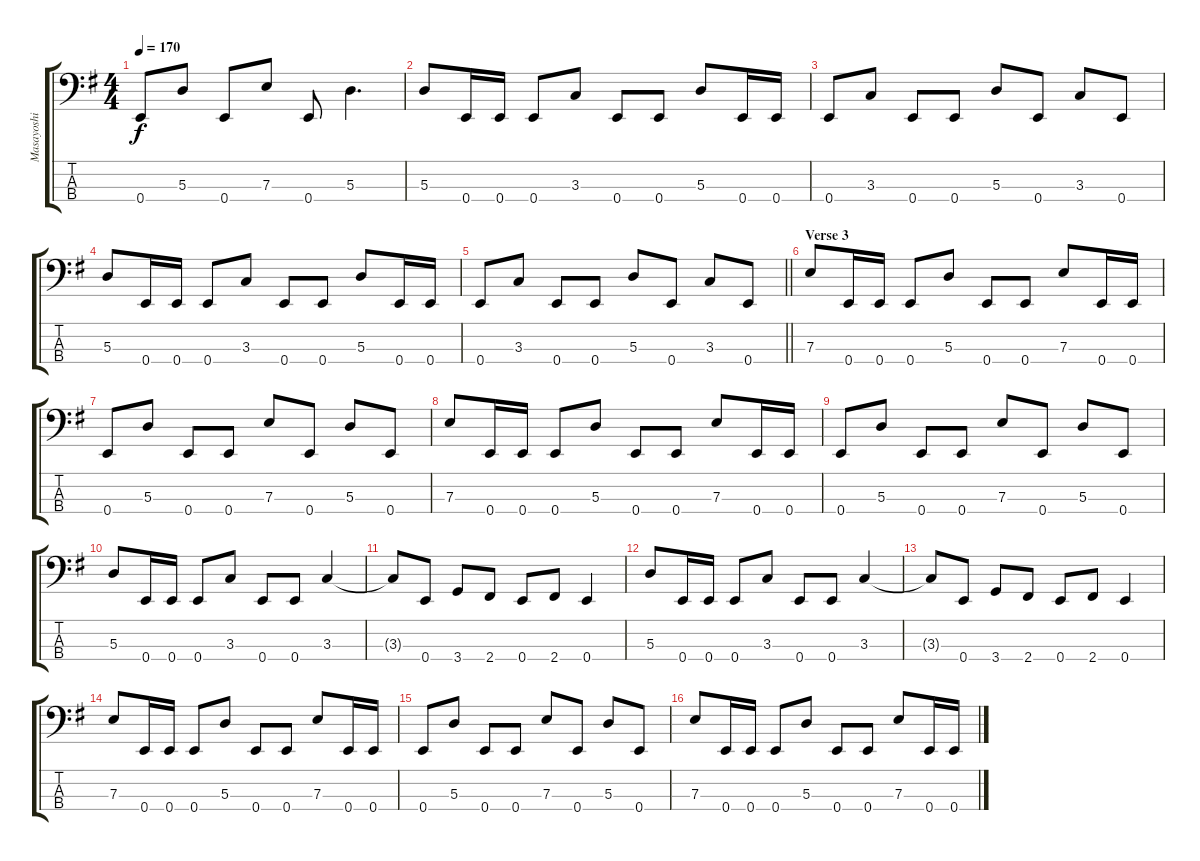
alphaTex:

\track ("Masayoshi Yamashita" "Masayoshi ") {instrument electricbassfinger}
\staff {score tabs}
\tuning (G2 D2 A1 E1) {hide}
\ts (4 4)
\tempo 170
\clef f4
\ks eminor
0.4.8{dy f} 5.3.8 0.4.8 7.3.8 0.4.8 5.3.4{d} |
5.3.8 0.4.16 0.4.16 0.4.8 3.3.8 0.4.8 0.4.8 5.3.8 0.4.16 0.4.16 |
0.4.8 3.3.8 0.4.8 0.4.8 5.3.8 0.4.8 3.3.8 0.4.8 |
5.3.8 0.4.16 0.4.16 0.4.8 3.3.8 0.4.8 0.4.8 5.3.8 0.4.16 0.4.16 |
\barLineRight lightlight
0.4.8 3.3.8 0.4.8 0.4.8 5.3.8 0.4.8 3.3.8 0.4.8 |
\section ("" "Verse 3")
7.3.8 0.4.16 0.4.16 0.4.8 5.3.8 0.4.8 0.4.8 7.3.8 0.4.16 0.4.16 |
0.4.8 5.3.8 0.4.8 0.4.8 7.3.8 0.4.8 5.3.8 0.4.8 |
7.3.8 0.4.16 0.4.16 0.4.8 5.3.8 0.4.8 0.4.8 7.3.8 0.4.16 0.4.16 |
0.4.8 5.3.8 0.4.8 0.4.8 7.3.8 0.4.8 5.3.8 0.4.8 |
5.3.8 0.4.16 0.4.16 0.4.8 3.3.8 0.4.8 0.4.8 3.3.4 |
3.3{t}.8 0.4.8 3.4.8 2.4.8 0.4.8 2.4.8 0.4.4 |
5.3.8 0.4.16 0.4.16 0.4.8 3.3.8 0.4.8 0.4.8 3.3.4 |
3.3{t}.8 0.4.8 3.4.8 2.4.8 0.4.8 2.4.8 0.4.4 |
7.3.8 0.4.16 0.4.16 0.4.8 5.3.8 0.4.8 0.4.8 7.3.8 0.4.16 0.4.16 |
0.4.8 5.3.8 0.4.8 0.4.8 7.3.8 0.4.8 5.3.8 0.4.8 |
7.3.8 0.4.16 0.4.16 0.4.8 5.3.8 0.4.8 0.4.8 7.3.8 0.4.16 0.4.16
